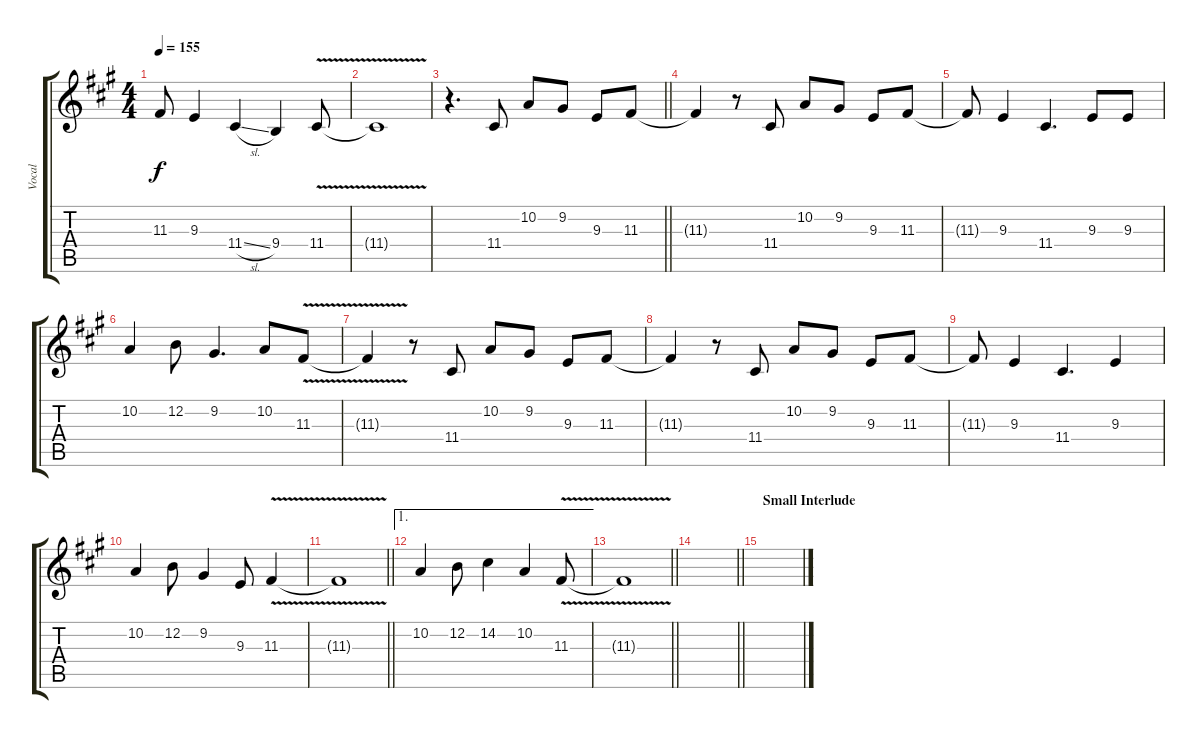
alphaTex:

\track ("Vocal" "Vocal") {instrument lead1square}
\staff {score tabs}
\tuning (E4 B3 G3 D3 A2 E2) {hide}
\ts (4 4)
\tempo 155
\clef g2
\ks a
11.3{t}.8{dy f} 9.3.4 11.4{sl}.4 9.4.4 11.4{v}.8 |
11.4{t}.1 |
\barLineRight lightlight
r.4{d} 11.4.8 10.2.8 9.2.8 9.3.8 11.3.8 |
11.3{t}.4 r.8 11.4.8 10.2.8 9.2.8 9.3.8 11.3.8 |
11.3{t}.8 9.3.4 11.4.4{d} 9.3.8 9.3.8 |
10.2.4 12.2.8 9.2.4{d} 10.2.8 11.3{v}.8 |
11.3{t}.4 r.8 11.4.8 10.2.8 9.2.8 9.3.8 11.3.8 |
11.3{t}.4 r.8 11.4.8 10.2.8 9.2.8 9.3.8 11.3.8 |
11.3{t}.8 9.3.4 11.4.4{d} 9.3.4 |
10.2.4 12.2.8 9.2.4 9.3.8 11.3{v}.4 |
\barLineRight lightlight
11.3{t}.1 |
\ae 1
10.2.4 12.2.8 14.2.4 10.2.4 11.3{v}.8 |
\barLineRight lightlight
11.3{t}.1 |
\barLineRight lightlight
|
\section ("" "Small Interlude")
